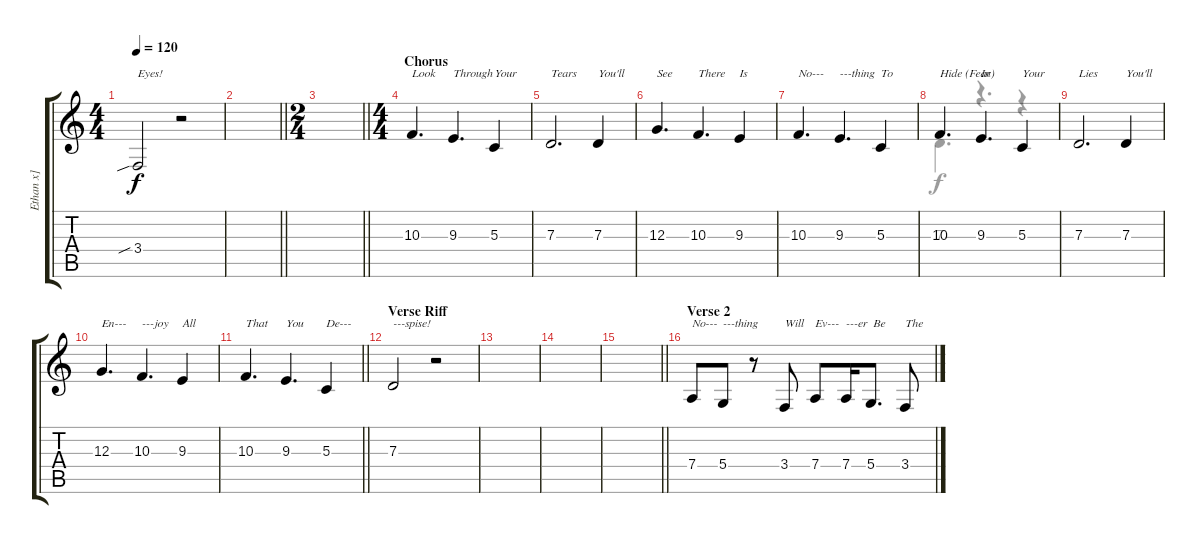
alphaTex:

\track ("Ethan x]" "Ethan x]") {instrument lead2sawtooth}
\staff {score tabs}
\tuning (E4 B3 G3 D3 A2 D2) {hide}
\voice
\ts (4 4)
\tempo 120
\clef g2
\ks c
3.4{sib}.2{txt "Eyes!" dy f} r.2 |
\barLineRight lightlight
|
\ts (2 4)
\barLineRight lightlight
|
\ts (4 4)
\section ("" "Chorus")
10.3.4{d txt "Look"} 9.3.4{d txt "Through"} 5.3.4{txt "Your"} |
7.3.2{d txt "Tears"} 7.3.4{txt "You'll"} |
12.3.4{d txt "See"} 10.3.4{d txt "There"} 9.3.4{txt "Is"} |
10.3.4{d txt "No---"} 9.3.4{d txt "---thing"} 5.3.4{txt "To"} |
10.3.4{d txt "Hide (Fear)"} 9.3.4{d txt "In"} 5.3.4{txt "Your"} |
7.3.2{d txt "Lies"} 7.3.4{txt "You'll"} |
12.3.4{d txt "En---"} 10.3.4{d txt "---joy"} 9.3.4{txt "All"} |
\barLineRight lightlight
10.3.4{d txt "That"} 9.3.4{d txt "You"} 5.3.4{txt "De---"} |
\section ("" "Verse Riff")
7.3.2{txt "---spise!"} r.2 |
|
|
\barLineRight lightlight
|
\section ("" "Verse 2")
7.4.8{txt "No---"} 5.4.8{txt "---thing"} r.8 3.4.8{txt "Will"} 7.4.8{txt "Ev---"} 7.4.16{txt "---er  Be"} 5.4.8{d} 3.4.8{txt "The"}
\voice
\clef g2
\ottava regular
\simile none
\ks c
|
\barLineRight lightlight
|
\barLineRight lightlight
|
|
|
|
|
7.3.4{d} r.4{d} r.4 |
|
|
\barLineRight lightlight
|
|
|
|
\barLineRight lightlight
|
